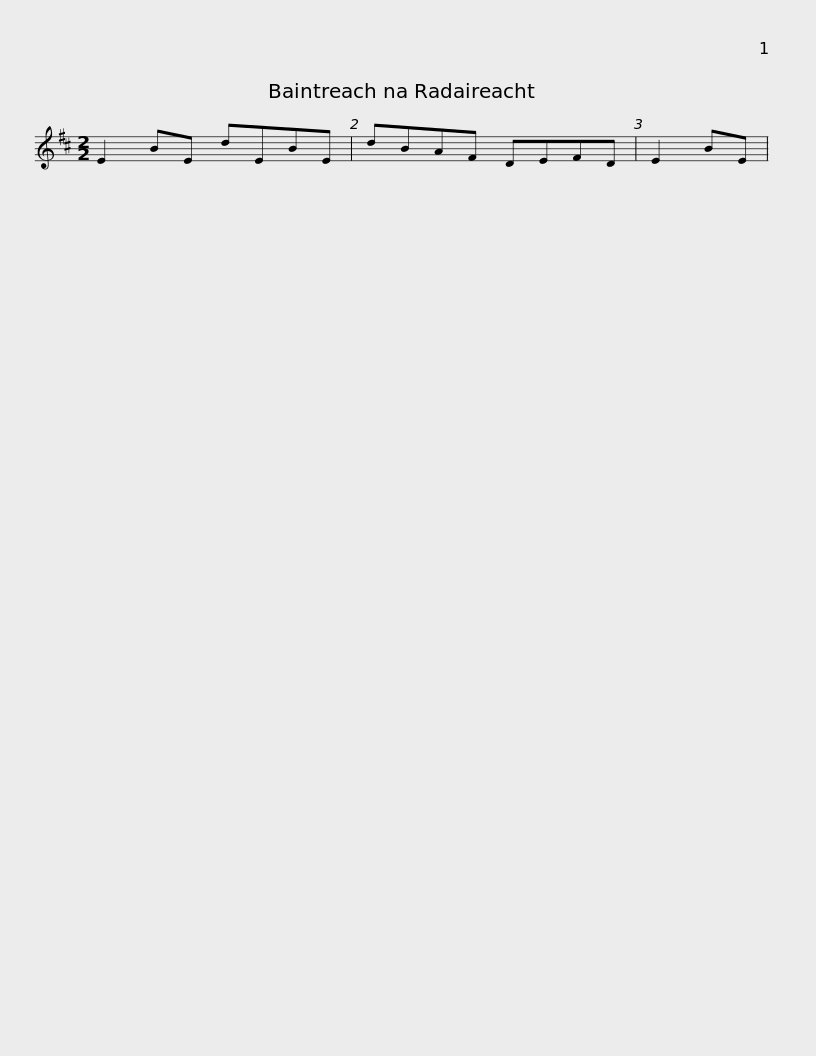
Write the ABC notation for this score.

X:1
L:1/8
M:2/2
I:linebreak $
K:D
V:1 treble
V:1
 E2 BE dEBE | dBAF DEFD | E2 BE | %3
